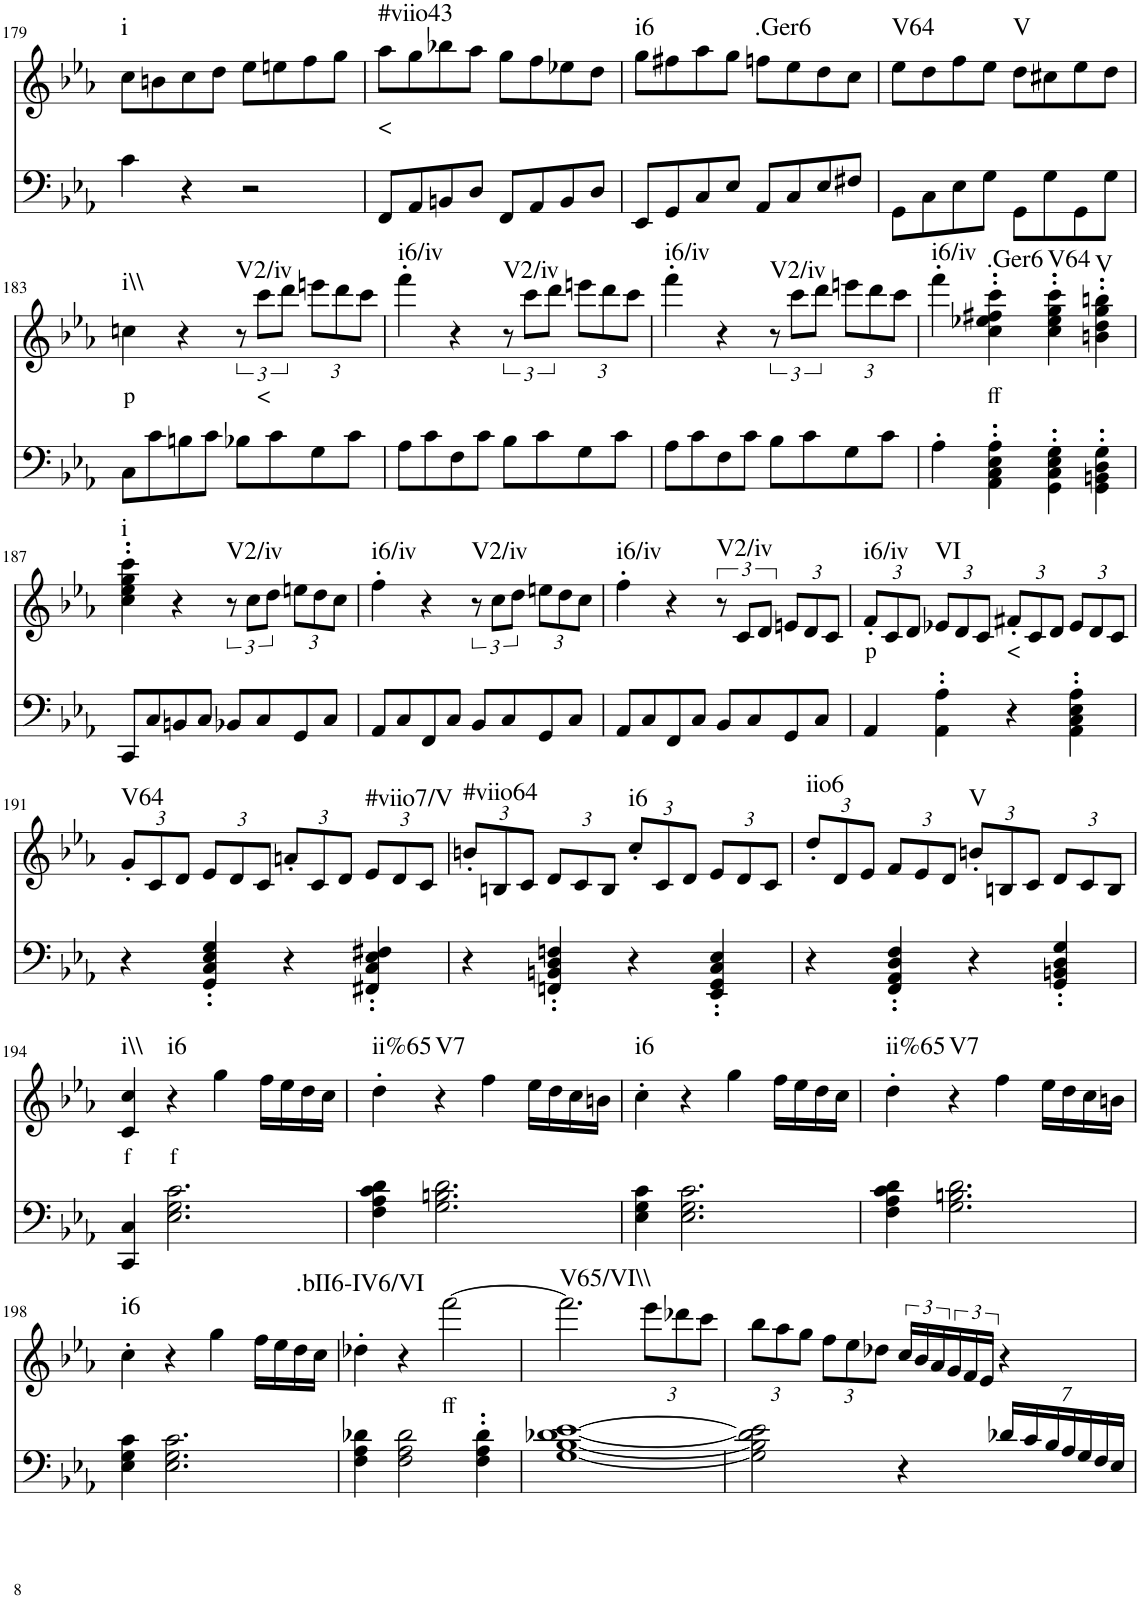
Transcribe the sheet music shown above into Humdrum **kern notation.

**kern	**kern	**text	**harte
*part2	*part1	*part1	*part1
*staff2	*staff1	*staff1	*
*I"piano	*I"piano	*	*
*I'Pno	*I'Pno	*	*
!!LO:PB:g=z
*clefF4	*clefG2	*	*
*k[b-e-a-]	*k[b-e-a-]	*	*
*c:	*c:	*	*
*M2/2	*M2/2	*	*
=179	=179	=179	=179
!	!	!	!LO:H:kt=i
4c\	8cc\L	.	N
.	8bn\	.	.
4r	8cc\	.	.
.	8dd\J	.	.
2r	8ee-\L	.	.
.	8een\	.	.
.	8ff\	.	.
.	8gg\J	.	.
=180	=180	=180	=180
!	!	!LO:LY:b	!LO:H:kt=#viio43
8FF/L	8aa-\L	<	N
8AA-/	8gg\	.	.
8BBn/	8bb-X\	.	.
8D/J	8aa-\J	.	.
8FF/L	8gg\L	.	.
8AA-/	8ff\	.	.
8BB/	8ee-X\	.	.
8D/J	8dd\J	.	.
=181	=181	=181	=181
!	!	!	!LO:H:kt=i6
8EE-/L	8gg\L	.	N
8GG/	8ff#X\	.	.
8C/	8aa-\	.	.
8E-/J	8gg\J	.	.
!	!	!	!LO:H:kt=.Ger6
8AA-/L	8ffn\L	.	N
8C/	8ee-\	.	.
8E-/	8dd\	.	.
8F#X/J	8cc\J	.	.
=182	=182	=182	=182
!	!	!	!LO:H:kt=V64
8GG\L	8ee-\L	.	N
8C\	8dd\	.	.
8E-\	8ff\	.	.
8G\J	8ee-\J	.	.
!	!	!	!LO:H:kt=V
8GG\L	8dd\L	.	N
8G\	8cc#X\	.	.
8GG\	8ee-\	.	.
8G\J	8dd\J	.	.
!!LO:LB:g=z
=183	=183	=183	=183
!	!	!LO:LY:b	!LO:H:kt=i\\
8C\L	4ccn\	p	N
8c\	.	.	.
8Bn\	4r	.	.
8c\J	.	.	.
!	!	!	!LO:H:kt=V2/iv
8B-X\L	12r	.	N
!	!	!LO:LY:b	!
.	12ccc\L	<	.
8c\	.	.	.
.	12ddd\J	.	.
*	*Xbrackettup	*	*
8G\	12eeen\L	.	.
.	12ddd\	.	.
8c\J	.	.	.
.	12ccc\J	.	.
=184	=184	=184	=184
!	!	!	!LO:H:kt=i6/iv
8A-\L	4fff'\	.	N
8c\	.	.	.
8F\	4r	.	.
8c\J	.	.	.
*	*brackettup	*	*
!	!	!	!LO:H:kt=V2/iv
8B-\L	12r	.	N
.	12ccc\L	.	.
8c\	.	.	.
.	12ddd\J	.	.
*	*Xbrackettup	*	*
8G\	12eeen\L	.	.
.	12ddd\	.	.
8c\J	.	.	.
.	12ccc\J	.	.
=185	=185	=185	=185
!	!	!	!LO:H:kt=i6/iv
8A-\L	4fff'\	.	N
8c\	.	.	.
8F\	4r	.	.
8c\J	.	.	.
*	*brackettup	*	*
!	!	!	!LO:H:kt=V2/iv
8B-\L	12r	.	N
.	12ccc\L	.	.
8c\	.	.	.
.	12ddd\J	.	.
*	*Xbrackettup	*	*
8G\	12eeen\L	.	.
.	12ddd\	.	.
8c\J	.	.	.
.	12ccc\J	.	.
=186	=186	=186	=186
!	!	!	!LO:H:kt=i6/iv
4A-'\	4fff'\	.	N
!	!	!LO:LY:b	!LO:H:kt=.Ger6
4AA-\' 4C\' 4E-\' 4A-\'	4cc\' 4ee-X\' 4ff#X\' 4ccc\'	ff	N
!	!	!	!LO:H:kt=V64
4GG\' 4C\' 4E-\' 4G\'	4cc\' 4ee-\' 4gg\' 4ccc\'	.	N
!	!	!	!LO:H:kt=V
4GG\' 4BBn\' 4D\' 4G\'	4bn\' 4dd\' 4gg\' 4bbn\'	.	N
!!LO:LB:g=z
=187	=187	=187	=187
!	!	!	!LO:H:kt=i
8CC/L	4cc\' 4ee-\' 4gg\' 4ccc\'	.	N
8C/	.	.	.
8BBn/	4r	.	.
8C/J	.	.	.
*	*brackettup	*	*
!	!	!	!LO:H:kt=V2/iv
8BB-X/L	12r	.	N
.	12cc\L	.	.
8C/	.	.	.
.	12dd\J	.	.
*	*Xbrackettup	*	*
8GG/	12een\L	.	.
.	12dd\	.	.
8C/J	.	.	.
.	12cc\J	.	.
=188	=188	=188	=188
!	!	!	!LO:H:kt=i6/iv
8AA-/L	4ff'\	.	N
8C/	.	.	.
8FF/	4r	.	.
8C/J	.	.	.
*	*brackettup	*	*
!	!	!	!LO:H:kt=V2/iv
8BB-/L	12r	.	N
.	12cc\L	.	.
8C/	.	.	.
.	12dd\J	.	.
*	*Xbrackettup	*	*
8GG/	12een\L	.	.
.	12dd\	.	.
8C/J	.	.	.
.	12cc\J	.	.
=189	=189	=189	=189
!	!	!	!LO:H:kt=i6/iv
8AA-/L	4ff'\	.	N
8C/	.	.	.
8FF/	4r	.	.
8C/J	.	.	.
*	*brackettup	*	*
!	!	!	!LO:H:kt=V2/iv
8BB-/L	12r	.	N
.	12c/L	.	.
8C/	.	.	.
.	12d/J	.	.
*	*Xbrackettup	*	*
8GG/	12en/L	.	.
.	12d/	.	.
8C/J	.	.	.
.	12c/J	.	.
=190	=190	=190	=190
!	!	!LO:LY:b	!LO:H:kt=i6/iv
4AA-/	12f'/L	p	N
.	12c/	.	.
.	12d/J	.	.
!	!	!	!LO:H:kt=VI
4AA-\' 4A-\'	12e-X/L	.	N
.	12d/	.	.
.	12c/J	.	.
!	!	!LO:LY:b	!
4r	12f#X'/L	<	.
.	12c/	.	.
.	12d/J	.	.
4AA-\' 4C\' 4E-\' 4A-\'	12e-/L	.	.
.	12d/	.	.
.	12c/J	.	.
!!LO:LB:g=z
=191	=191	=191	=191
!	!	!	!LO:H:kt=V64
4r	12g'/L	.	N
.	12c/	.	.
.	12d/J	.	.
4GG/' 4C/' 4E-/' 4G/'	12e-/L	.	.
.	12d/	.	.
.	12c/J	.	.
4r	12an'/L	.	.
.	12c/	.	.
.	12d/J	.	.
!	!	!	!LO:H:kt=#viio7/V
4FF#X/' 4C/' 4E-/' 4F#X/'	12e-/L	.	N
.	12d/	.	.
.	12c/J	.	.
=192	=192	=192	=192
!	!	!	!LO:H:kt=#viio64
4r	12bn'/L	.	N
.	12Bn/	.	.
.	12c/J	.	.
4FFn/' 4BBn/' 4D/' 4Fn/'	12d/L	.	.
.	12c/	.	.
.	12B/J	.	.
!	!	!	!LO:H:kt=i6
4r	12cc'/L	.	N
.	12c/	.	.
.	12d/J	.	.
4EE-/' 4GG/' 4C/' 4E-/'	12e-/L	.	.
.	12d/	.	.
.	12c/J	.	.
=193	=193	=193	=193
!	!	!	!LO:H:kt=iio6
4r	12dd'/L	.	N
.	12d/	.	.
.	12e-/J	.	.
4FF/' 4AA-/' 4D/' 4F/'	12f/L	.	.
.	12e-/	.	.
.	12d/J	.	.
!	!	!	!LO:H:kt=V
4r	12bn'/L	.	N
.	12Bn/	.	.
.	12c/J	.	.
4GG/' 4BBn/' 4D/' 4G/'	12d/L	.	.
.	12c/	.	.
.	12B/J	.	.
!!LO:LB:g=z
=194	=194	=194	=194
!	!	!LO:LY:b	!LO:H:kt=i\\
4CC/ 4C/	4c/ 4cc/	f	N
!	!	!LO:LY:b	!LO:H:kt=i6
2.E-\ 2.G\ 2.c\	4r	f	N
.	4gg\	.	.
.	16ff\LL	.	.
.	16ee-\	.	.
.	16dd\	.	.
.	16cc\JJ	.	.
=195	=195	=195	=195
!	!	!	!LO:H:kt=ii%65
4F\ 4A-\ 4c\ 4d\	4dd'\	.	N
!	!	!	!LO:H:kt=V7
2.G\ 2.Bn\ 2.d\	4r	.	N
.	4ff\	.	.
.	16ee-\LL	.	.
.	16dd\	.	.
.	16cc\	.	.
.	16bn\JJ	.	.
=196	=196	=196	=196
!	!	!	!LO:H:kt=i6
4E-\ 4G\ 4c\	4cc'\	.	N
2.E-\ 2.G\ 2.c\	4r	.	.
.	4gg\	.	.
.	16ff\LL	.	.
.	16ee-\	.	.
.	16dd\	.	.
.	16cc\JJ	.	.
=197	=197	=197	=197
!	!	!	!LO:H:kt=ii%65
4F\ 4A-\ 4c\ 4d\	4dd'\	.	N
!	!	!	!LO:H:kt=V7
2.G\ 2.Bn\ 2.d\	4r	.	N
.	4ff\	.	.
.	16ee-\LL	.	.
.	16dd\	.	.
.	16cc\	.	.
.	16bn\JJ	.	.
!!LO:LB:g=z
=198	=198	=198	=198
!	!	!	!LO:H:kt=i6
4E-\ 4G\ 4c\	4cc'\	.	N
2.E-\ 2.G\ 2.c\	4r	.	.
.	4gg\	.	.
.	16ff\LL	.	.
.	16ee-\	.	.
.	16dd\	.	.
.	16cc\JJ	.	.
=199	=199	=199	=199
!	!	!	!LO:H:kt=.bII6-IV6/VI
4F\ 4A-\ 4d-X\	4dd-X'\	.	N
2F\ 2A-\ 2d-\	4r	.	.
!	!	!LO:LY:b	!
.	[2fff\	ff	.
4F\' 4A-\' 4d-\'	.	.	.
=200	=200	=200	=200
!	!	!	!LO:H:kt=V65/VI\\
[1G [1B- [1d-X [1e-	2.fff\]	.	N
.	12eee-\L	.	.
.	12ddd-X\	.	.
.	12ccc\J	.	.
=201	=201	=201	=201
2G\] 2B-\] 2d-\] 2e-\]	12bb-\L	.	.
.	12aa-\	.	.
.	12gg\J	.	.
.	12ff\L	.	.
.	12ee-\	.	.
.	12dd-X\J	.	.
*	*brackettup	*	*
4r	24cc/LL	.	.
.	24b-/	.	.
.	24a-/	.	.
.	24g/	.	.
.	24f/	.	.
.	24e-/JJ	.	.
*Xbrackettup	*	*	*
28d-X/LL	4r	.	.
28c/	.	.	.
28B-/	.	.	.
28A-/	.	.	.
28G/	.	.	.
28F/	.	.	.
28E-/JJ	.	.	.
=	=	=	=
*-	*-	*-	*-
